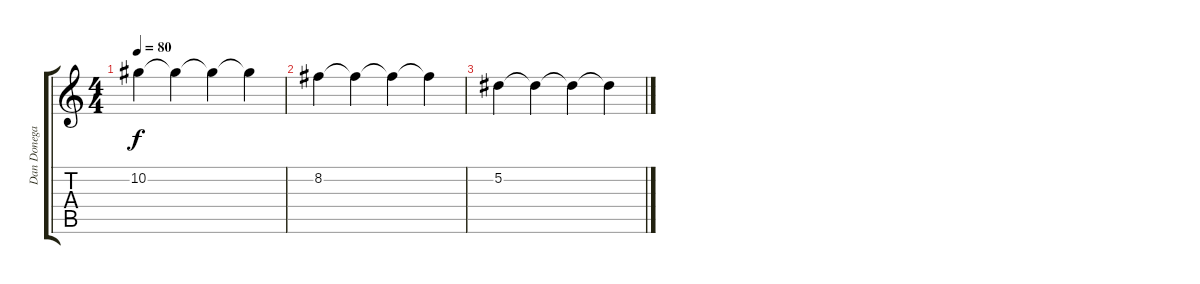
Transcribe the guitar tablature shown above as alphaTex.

\track ("Dan Donegan (Guitar 4)" "Dan Donega") {instrument distortionguitar}
\staff {score tabs}
\tuning (Eb4 Bb3 Gb3 Db3 Ab2 Db2) {hide}
\ts (4 4)
\tempo 80
\clef g2
\ks c
10.2.4{dy f} 10.2{t}.4 10.2{t}.4 10.2{t}.4 |
8.2.4 8.2{t}.4 8.2{t}.4 8.2{t}.4 |
5.2.4 5.2{t}.4 5.2{t}.4 5.2{t}.4
